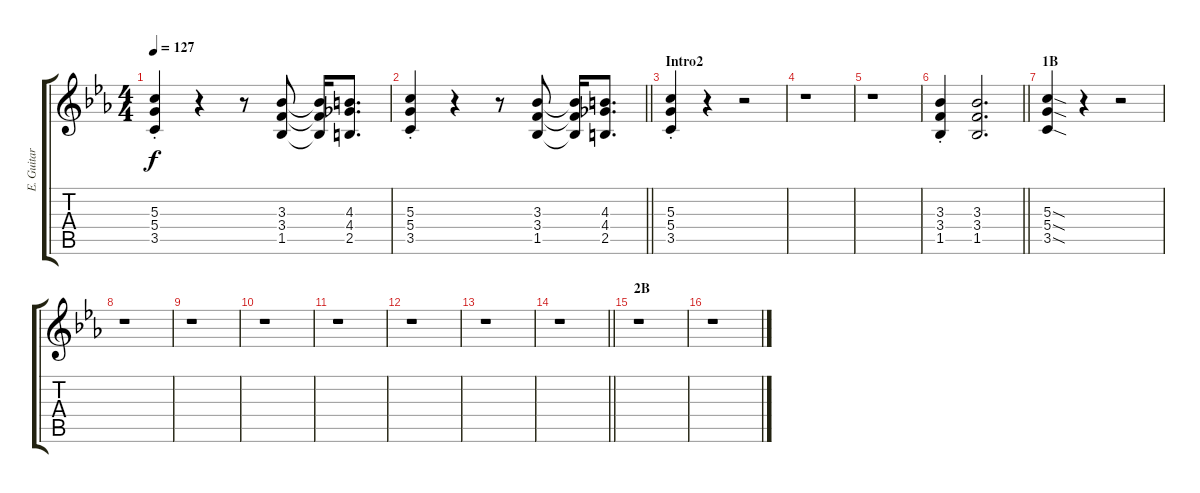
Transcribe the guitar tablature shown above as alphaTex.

\track ("E. Guitar III" "E. Guitar ") {instrument overdrivenguitar}
\staff {score tabs}
\tuning (E4 B3 G3 D3 A2 E2) {hide}
\ts (4 4)
\tempo 127
\clef g2
\ks eb
(5.3{st} 5.4{st} 3.5{st}).4{dy f} r.4 r.8 (3.3 3.4 1.5).8 (3.3{t} 3.4{t} 1.5{t}).16 (4.3 4.4 2.5).8{d} |
\barLineRight lightlight
(5.3{st} 5.4{st} 3.5{st}).4 r.4 r.8 (3.3 3.4 1.5).8 (3.3{t} 3.4{t} 1.5{t}).16 (4.3 4.4 2.5).8{d} |
\section ("" "Intro2")
(5.3{st} 5.4{st} 3.5{st}).4 r.4 r.2 |
r.1 |
r.1 |
\barLineRight lightlight
(3.3{st} 3.4{st} 1.5{st}).4 (3.3 3.4 1.5).2{d} |
\section ("" "1B")
(5.3{sod} 5.4{sod} 3.5{sod}).4 r.4 r.2 |
r.1 |
r.1 |
r.1 |
r.1 |
r.1 |
r.1 |
\barLineRight lightlight
r.1 |
\section ("" "2B")
r.1 |
r.1
